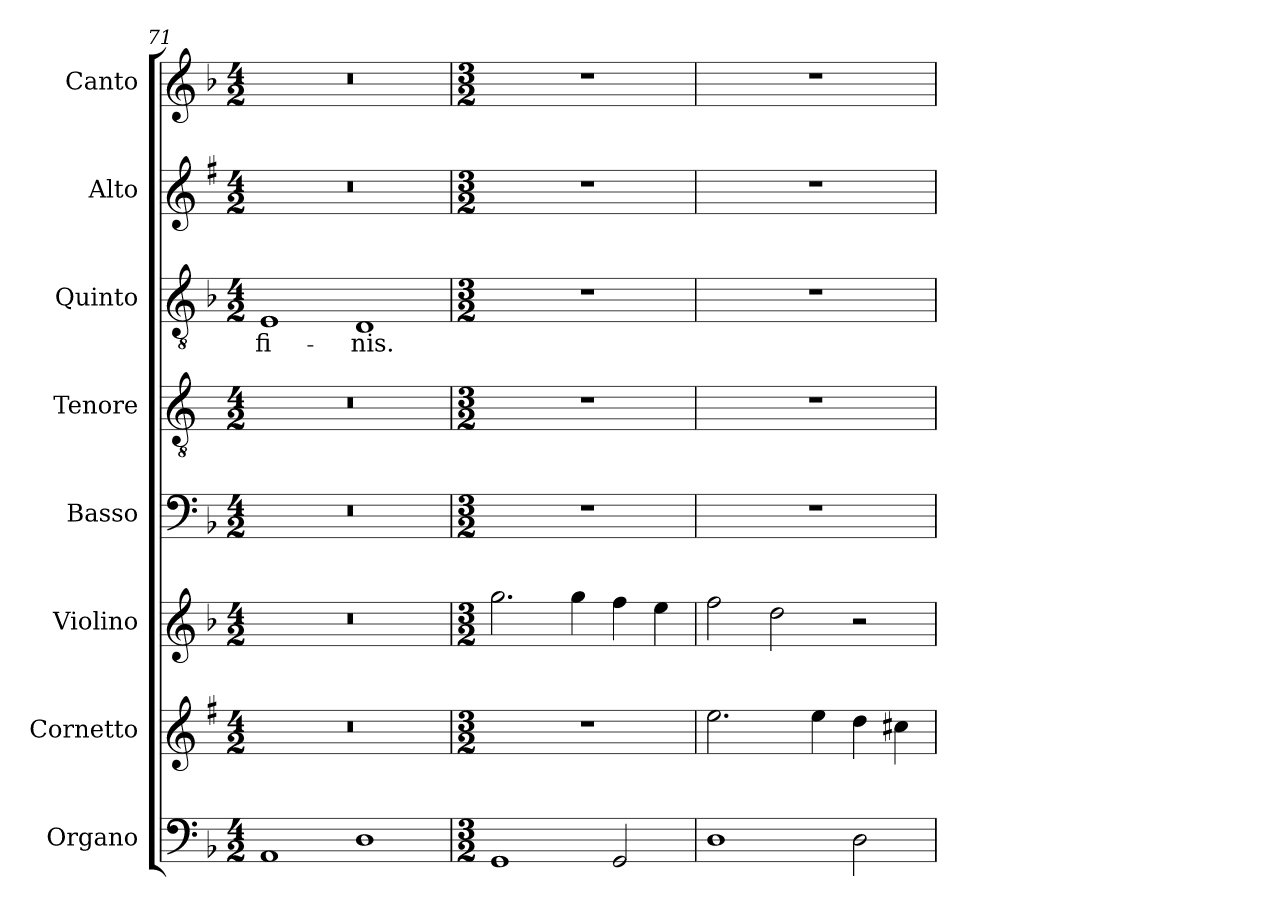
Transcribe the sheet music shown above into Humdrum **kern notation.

**kern	**kern	**kern	**kern	**kern	**kern	**text	**kern	**kern
*part8	*part7	*part6	*part5	*part4	*part3	*part3	*part2	*part1
*staff8	*staff7	*staff6	*staff5	*staff4	*staff3	*staff3	*staff2	*staff1
*I"Organo	*I"Cornetto	*I"Violino	*I"Basso	*I"Tenore	*I"Quinto	*	*I"Alto	*I"Canto
*I'Or	*I'Cto.	*I'Vln.	*I'B	*I'T	*	*	*I'A	*I'C
*clefF4	*clefG2	*clefG2	*clefF4	*clefGv2	*clefGv2	*	*clefG2	*clefG2
*	*ITrd1c2	*	*	*ITrd4c7	*	*	*ITrd1c2	*
*k[b-]	*k[b-]	*k[b-]	*k[b-]	*k[b-]	*k[b-]	*	*k[b-]	*k[b-]
*F:	*F:	*F:	*F:	*F:	*F:	*	*F:	*F:
*M4/2	*M4/2	*M4/2	*M4/2	*M4/2	*M4/2	*	*M4/2	*M4/2
=71	=71	=71	=71	=71	=71	=71	=71	=71
!	!	!	!	!	!	!LO:LY:b	!	!
1AA	0r	0r	0r	0r	1E	fi-	0r	0r
!	!	!	!	!	!	!LO:LY:b	!	!
1D	.	.	.	.	1D	-nis.	.	.
=72	=72	=72	=72	=72	=72	=72	=72	=72
*M3/2	*M3/2	*M3/2	*M3/2	*M3/2	*M3/2	*	*M3/2	*M3/2
1GG	1.r	2.gg\	1.r	1.r	1.r	.	1.r	1.r
.	.	4gg\	.	.	.	.	.	.
2GG/	.	4ff\	.	.	.	.	.	.
.	.	4ee\	.	.	.	.	.	.
=73	=73	=73	=73	=73	=73	=73	=73	=73
1D	2.dd\	2ff\	1.r	1.r	1.r	.	1.r	1.r
.	.	2dd\	.	.	.	.	.	.
.	4dd\	.	.	.	.	.	.	.
2D\	4cc\	2r	.	.	.	.	.	.
.	4bn\	.	.	.	.	.	.	.
=	=	=	=	=	=	=	=	=
*-	*-	*-	*-	*-	*-	*-	*-	*-
